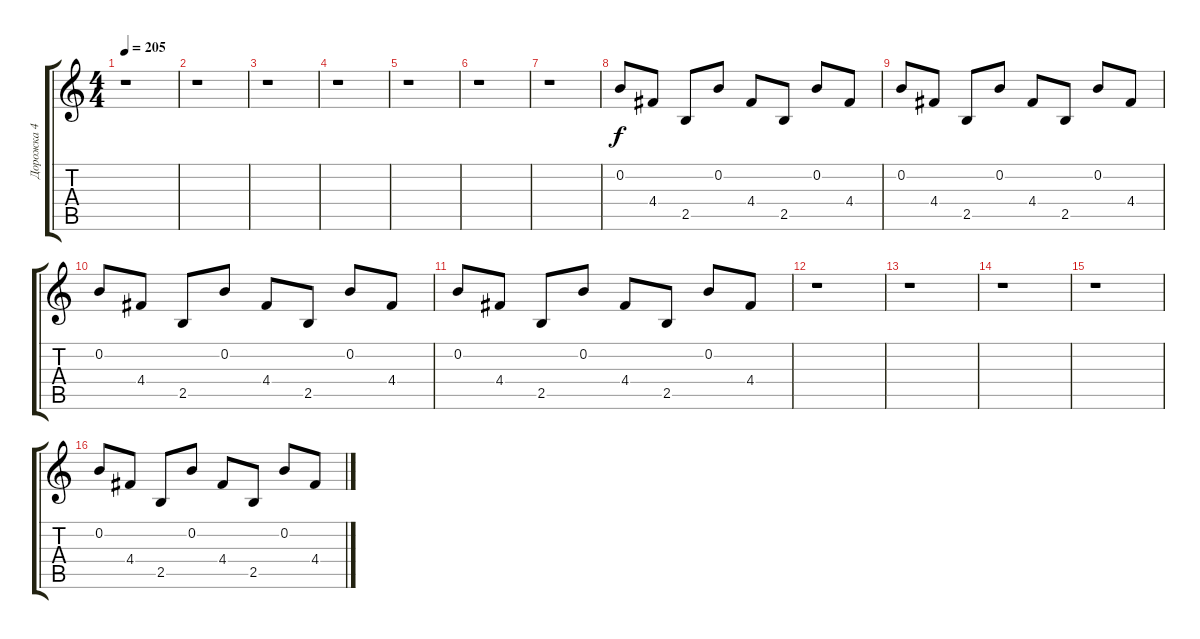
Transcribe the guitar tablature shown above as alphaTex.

\track ("Дорожка 4" "Дорожка 4") {instrument acousticguitarsteel}
\staff {score tabs}
\tuning (E4 B3 G3 D3 A2 E2) {hide}
\ts (4 4)
\tempo 205
\clef g2
\ks c
r.1{dy f} |
r.1 |
r.1 |
r.1 |
r.1 |
r.1 |
r.1 |
0.2.8 4.4.8 2.5.8 0.2.8 4.4.8 2.5.8 0.2.8 4.4.8 |
0.2.8 4.4.8 2.5.8 0.2.8 4.4.8 2.5.8 0.2.8 4.4.8 |
0.2.8 4.4.8 2.5.8 0.2.8 4.4.8 2.5.8 0.2.8 4.4.8 |
0.2.8 4.4.8 2.5.8 0.2.8 4.4.8 2.5.8 0.2.8 4.4.8 |
r.1 |
r.1 |
r.1 |
r.1 |
0.2.8 4.4.8 2.5.8 0.2.8 4.4.8 2.5.8 0.2.8 4.4.8
